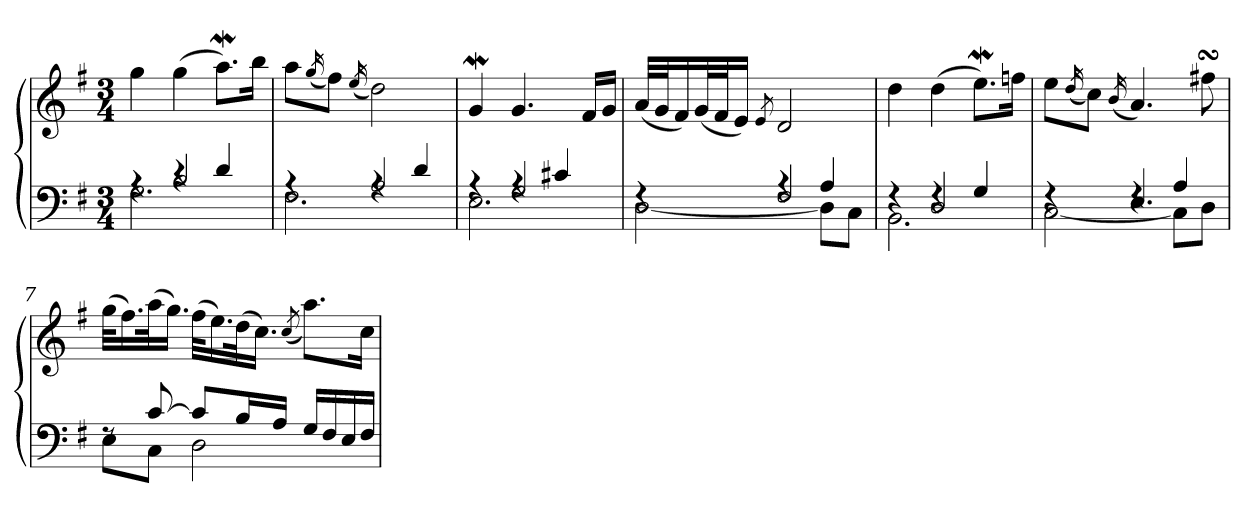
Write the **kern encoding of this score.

**kern	**kern
*part1	*part1
*staff2	*staff1
*clefF4	*clefG2
*k[f#]	*k[f#]
*G:	*G:
*M3/4	*M3/4
*MM72	*MM72
=1	=1
*^	*
*	*^	*
4rA	2.G\	4ryy	4gg\
4rc	.	2B/	(4gg\
4d/	.	.	8.aaW\L)
.	.	.	16bb\Jk
=2	=2	=2	=2
4rA	2.F#\	4ryy	8aa\L
.	.	.	(16qgg/
.	.	.	8ff#\J)
.	.	.	(16qee/
4rA	.	2A/	2dd\)
4d/	.	.	.
=3	=3	=3	=3
4rA	2.E\	4ryy	4gw/
4rA	.	2G/	4.g/
4c#X/	.	.	.
.	.	.	16f#/LL
.	.	.	16g/JJ
=4	=4	=4	=4
4rF	[2D\	4ryy	(32a/LLL
.	.	.	32g/J
.	.	.	16f#/)
.	.	.	(32g/L
.	.	.	32f#/J
.	.	.	16e/JJ)
.	.	.	8qe/
4rA	.	2F#/	2d/
4A/	8D\L]	.	.
.	8C\J	.	.
!!LO:LB:g=z
=5	=5	=5	=5
4rF	2.BB\	4ryy	4dd\
4rF	.	2D/	(4dd\
4G/	.	.	8.eeW\L)
.	.	.	16ffn\Jk
=6	=6	=6	=6
4rF	[2C\	4ryy	8ee\L
.	.	.	(16qdd/
.	.	.	8cc\J)
.	.	.	(16qb/
4rF	.	4.E/	4.a/)
4A/	8C\L]	.	.
.	8D\J	8ryy	8ff#XsSsS\
*	*v	*v	*
=7	=7	=7
8rF	8E\L	(32gg\KLL
.	.	16.ff#\)
[8c/	8C\J	(32aa\K
.	.	16.gg\JJ)
8c/L]	2D\	(32ff#\KLL
.	.	16.ee\)
16B/L	.	(32dd\K
.	.	16.cc\JJ)
16A/JJ	.	.
.	.	(8qcc/
16G/LL	.	8.aa\L)
16F#/	.	.
16E/	.	.
16F#/JJ	.	16cc\Jk
*v	*v	*
=	=
*-	*-
